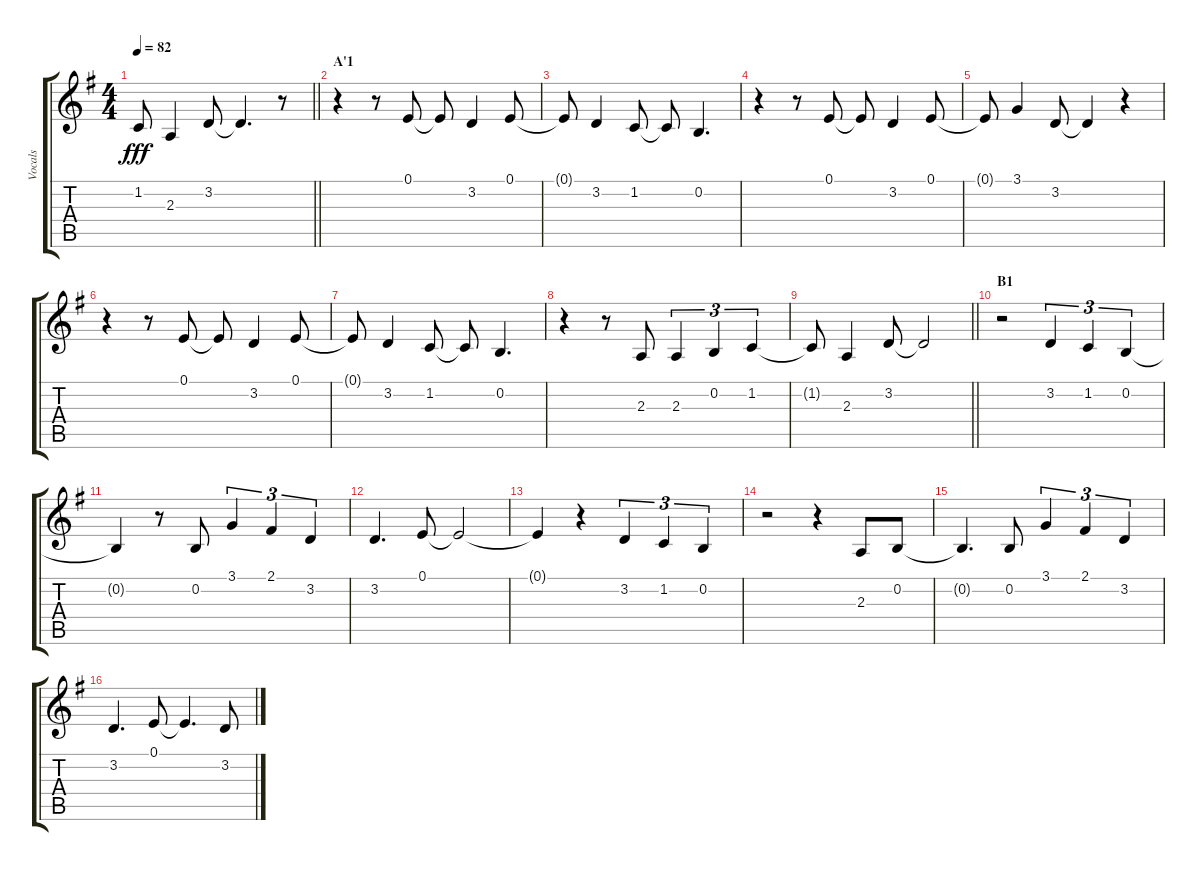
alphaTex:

\track ("Vocals" "Vocals") {instrument voiceoohs}
\staff {score tabs}
\tuning (E4 B3 G3 D3 A2 E2) {hide}
\ts (4 4)
\tempo 82
\clef g2
\barLineRight lightlight
\ks g
1.2{t}.8{dy fff} 2.3.4 3.2.8 3.2{t}.4{d} r.8 |
\section ("" "A'1")
r.4 r.8 0.1.8 0.1{t}.8 3.2.4 0.1.8 |
0.1{t}.8 3.2.4 1.2.8 1.2{t}.8 0.2.4{d} |
r.4 r.8 0.1.8 0.1{t}.8 3.2.4 0.1.8 |
0.1{t}.8 3.1.4 3.2.8 3.2{t}.4 r.4 |
r.4 r.8 0.1.8 0.1{t}.8 3.2.4 0.1.8 |
0.1{t}.8 3.2.4 1.2.8 1.2{t}.8 0.2.4{d} |
r.4 r.8 2.3.8 2.3.4{tu (3 2)} 0.2.4{tu (3 2)} 1.2.4{tu (3 2)} |
\barLineRight lightlight
1.2{t}.8 2.3.4 3.2.8 3.2{t}.2 |
\section ("" "B1")
r.2 3.2.4{tu (3 2)} 1.2.4{tu (3 2)} 0.2.4{tu (3 2)} |
0.2{t}.4 r.8 0.2.8 3.1.4{tu (3 2)} 2.1.4{tu (3 2)} 3.2.4{tu (3 2)} |
3.2.4{d} 0.1.8 0.1{t}.2 |
0.1{t}.4 r.4 3.2.4{tu (3 2)} 1.2.4{tu (3 2)} 0.2.4{tu (3 2)} |
r.2 r.4 2.3.8 0.2.8 |
0.2{t}.4{d} 0.2.8 3.1.4{tu (3 2)} 2.1.4{tu (3 2)} 3.2.4{tu (3 2)} |
3.2.4{d} 0.1.8 0.1{t}.4{d} 3.2.8
